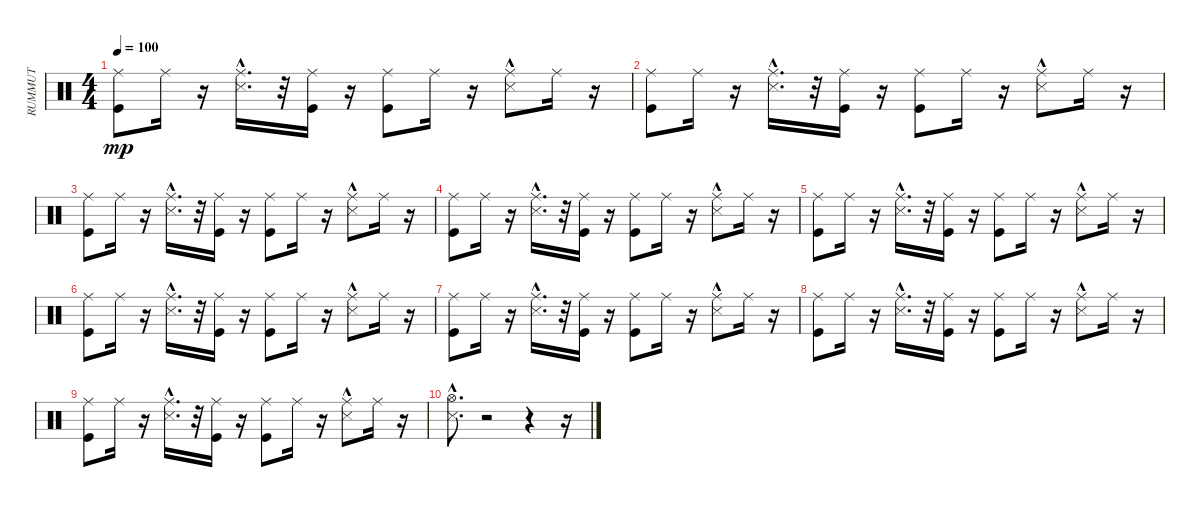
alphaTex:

\track ("RUMMUT" "RUMMUT") {instrument percussion}
\staff {score}
\articulation defaults
\ts (4 4)
\tempo 100
\clef neutral
\ks c
("Kick (hit)" "Ride (middle)").8{dy mp} "Ride (middle)".16 r.16 ("Snare (side stick) 3"{hac} "Ride (middle)").16{d} r.32 ("Ride (middle)" "Kick (hit)").16 r.16 ("Ride (middle)" "Kick (hit)").8 "Ride (middle)".16 r.16 ("Snare (side stick) 3"{hac} "Ride (middle)").8 "Ride (middle)".16 r.16 |
("Kick (hit)" "Ride (middle)").8 "Ride (middle)".16 r.16 ("Snare (side stick) 3"{hac} "Ride (middle)").16{d} r.32 ("Ride (middle)" "Kick (hit)").16 r.16 ("Ride (middle)" "Kick (hit)").8 "Ride (middle)".16 r.16 ("Snare (side stick) 3"{hac} "Ride (middle)").8 "Ride (middle)".16 r.16 |
("Kick (hit)" "Ride (middle)").8 "Ride (middle)".16 r.16 ("Snare (side stick) 3"{hac} "Ride (middle)").16{d} r.32 ("Ride (middle)" "Kick (hit)").16 r.16 ("Ride (middle)" "Kick (hit)").8 "Ride (middle)".16 r.16 ("Snare (side stick) 3"{hac} "Ride (middle)").8 "Ride (middle)".16 r.16 |
("Kick (hit)" "Ride (middle)").8 "Ride (middle)".16 r.16 ("Snare (side stick) 3"{hac} "Ride (middle)").16{d} r.32 ("Ride (middle)" "Kick (hit)").16 r.16 ("Ride (middle)" "Kick (hit)").8 "Ride (middle)".16 r.16 ("Snare (side stick) 3"{hac} "Ride (middle)").8 "Ride (middle)".16 r.16 |
("Kick (hit)" "Ride (middle)").8 "Ride (middle)".16 r.16 ("Snare (side stick) 3"{hac} "Ride (middle)").16{d} r.32 ("Ride (middle)" "Kick (hit)").16 r.16 ("Ride (middle)" "Kick (hit)").8 "Ride (middle)".16 r.16 ("Snare (side stick) 3"{hac} "Ride (middle)").8 "Ride (middle)".16 r.16 |
("Kick (hit)" "Ride (middle)").8 "Ride (middle)".16 r.16 ("Snare (side stick) 3"{hac} "Ride (middle)").16{d} r.32 ("Ride (middle)" "Kick (hit)").16 r.16 ("Ride (middle)" "Kick (hit)").8 "Ride (middle)".16 r.16 ("Snare (side stick) 3"{hac} "Ride (middle)").8 "Ride (middle)".16 r.16 |
("Kick (hit)" "Ride (middle)").8 "Ride (middle)".16 r.16 ("Snare (side stick) 3"{hac} "Ride (middle)").16{d} r.32 ("Ride (middle)" "Kick (hit)").16 r.16 ("Ride (middle)" "Kick (hit)").8 "Ride (middle)".16 r.16 ("Snare (side stick) 3"{hac} "Ride (middle)").8 "Ride (middle)".16 r.16 |
("Kick (hit)" "Ride (middle)").8 "Ride (middle)".16 r.16 ("Snare (side stick) 3"{hac} "Ride (middle)").16{d} r.32 ("Ride (middle)" "Kick (hit)").16 r.16 ("Ride (middle)" "Kick (hit)").8 "Ride (middle)".16 r.16 ("Snare (side stick) 3"{hac} "Ride (middle)").8 "Ride (middle)".16 r.16 |
("Kick (hit)" "Ride (middle)").8 "Ride (middle)".16 r.16 ("Snare (side stick) 3"{hac} "Ride (middle)").16{d} r.32 ("Ride (middle)" "Kick (hit)").16 r.16 ("Ride (middle)" "Kick (hit)").8 "Ride (middle)".16 r.16 ("Snare (side stick) 3"{hac} "Ride (middle)").8 "Ride (middle)".16 r.16 |
("Hi-Hat (open)" "Snare (side stick) 3"{hac}).8{d} r.2 r.4 r.16
